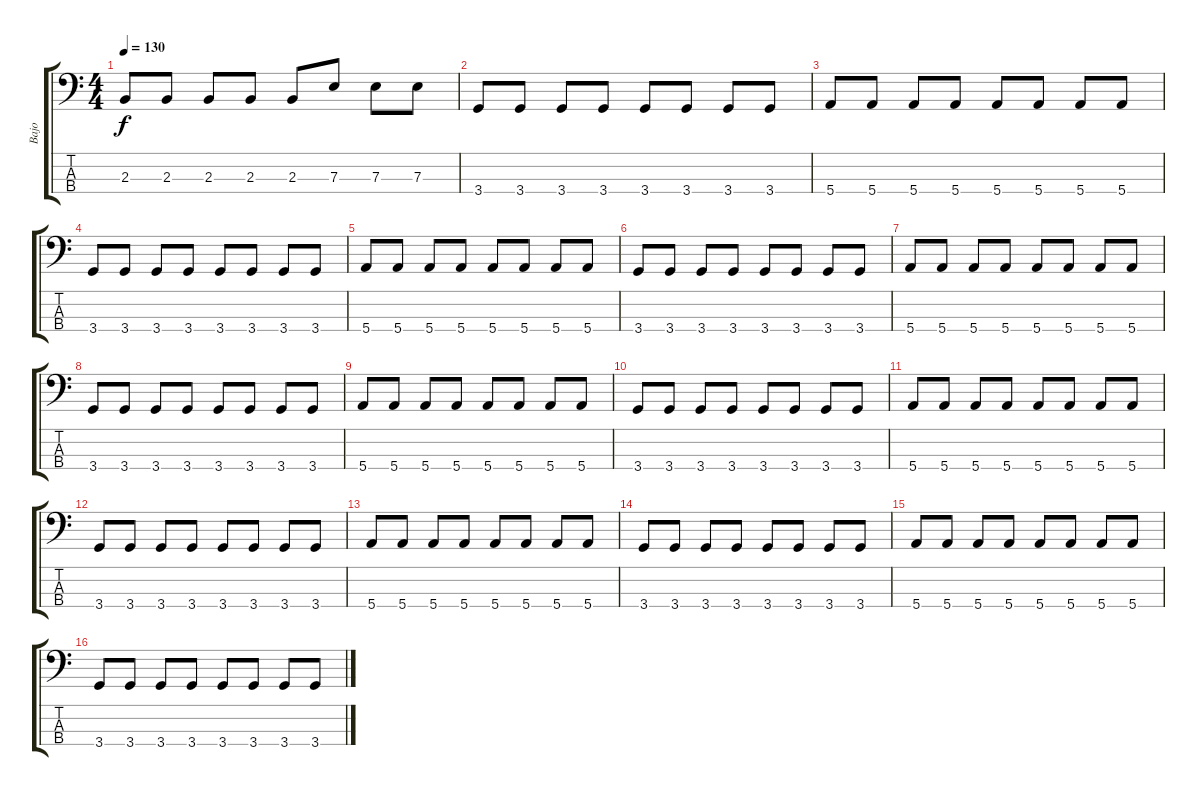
\track ("Bajo" "Bajo") {instrument electricbasspick}
\staff {score tabs}
\tuning (G2 D2 A1 E1) {hide}
\ts (4 4)
\tempo 130
\clef f4
\ks c
2.3.8{dy f} 2.3.8 2.3.8 2.3.8 2.3.8 7.3.8 7.3.8 7.3.8 |
3.4.8 3.4.8 3.4.8 3.4.8 3.4.8 3.4.8 3.4.8 3.4.8 |
5.4.8 5.4.8 5.4.8 5.4.8 5.4.8 5.4.8 5.4.8 5.4.8 |
3.4.8 3.4.8 3.4.8 3.4.8 3.4.8 3.4.8 3.4.8 3.4.8 |
5.4.8 5.4.8 5.4.8 5.4.8 5.4.8 5.4.8 5.4.8 5.4.8 |
3.4.8 3.4.8 3.4.8 3.4.8 3.4.8 3.4.8 3.4.8 3.4.8 |
5.4.8 5.4.8 5.4.8 5.4.8 5.4.8 5.4.8 5.4.8 5.4.8 |
3.4.8 3.4.8 3.4.8 3.4.8 3.4.8 3.4.8 3.4.8 3.4.8 |
5.4.8 5.4.8 5.4.8 5.4.8 5.4.8 5.4.8 5.4.8 5.4.8 |
3.4.8 3.4.8 3.4.8 3.4.8 3.4.8 3.4.8 3.4.8 3.4.8 |
5.4.8 5.4.8 5.4.8 5.4.8 5.4.8 5.4.8 5.4.8 5.4.8 |
3.4.8 3.4.8 3.4.8 3.4.8 3.4.8 3.4.8 3.4.8 3.4.8 |
5.4.8 5.4.8 5.4.8 5.4.8 5.4.8 5.4.8 5.4.8 5.4.8 |
3.4.8 3.4.8 3.4.8 3.4.8 3.4.8 3.4.8 3.4.8 3.4.8 |
5.4.8 5.4.8 5.4.8 5.4.8 5.4.8 5.4.8 5.4.8 5.4.8 |
3.4.8 3.4.8 3.4.8 3.4.8 3.4.8 3.4.8 3.4.8 3.4.8
